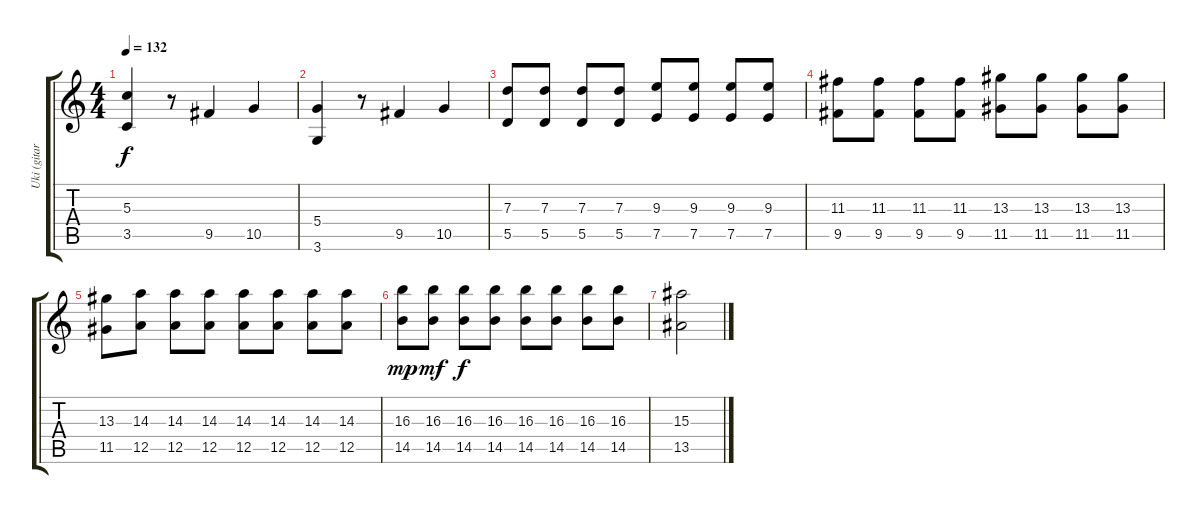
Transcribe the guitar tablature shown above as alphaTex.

\track ("Uki (gitar)" "Uki (gitar") {instrument overdrivenguitar}
\staff {score tabs}
\tuning (E4 B3 G3 D3 A2 E2) {hide}
\ts (4 4)
\tempo 132
\clef g2
\ks c
(5.3 3.5).4{dy f} r.8 9.5.4 10.5.4 |
(5.4 3.6).4 r.8 9.5.4 10.5.4 |
(7.3 5.5).8 (7.3 5.5).8 (7.3 5.5).8 (7.3 5.5).8 (9.3 7.5).8 (9.3 7.5).8 (9.3 7.5).8 (9.3 7.5).8 |
(11.3 9.5).8 (11.3 9.5).8 (11.3 9.5).8 (11.3 9.5).8 (13.3 11.5).8 (13.3 11.5).8 (13.3 11.5).8 (13.3 11.5).8 |
(13.3 11.5).8 (14.3 12.5).8 (14.3 12.5).8 (14.3 12.5).8 (14.3 12.5).8 (14.3 12.5).8 (14.3 12.5).8 (14.3 12.5).8 |
(16.3 14.5).8{dy mp} (16.3 14.5).8{dy mf} (16.3 14.5).8{dy f} (16.3 14.5).8 (16.3 14.5).8 (16.3 14.5).8 (16.3 14.5).8 (16.3 14.5).8 |
(15.3 13.5).2
